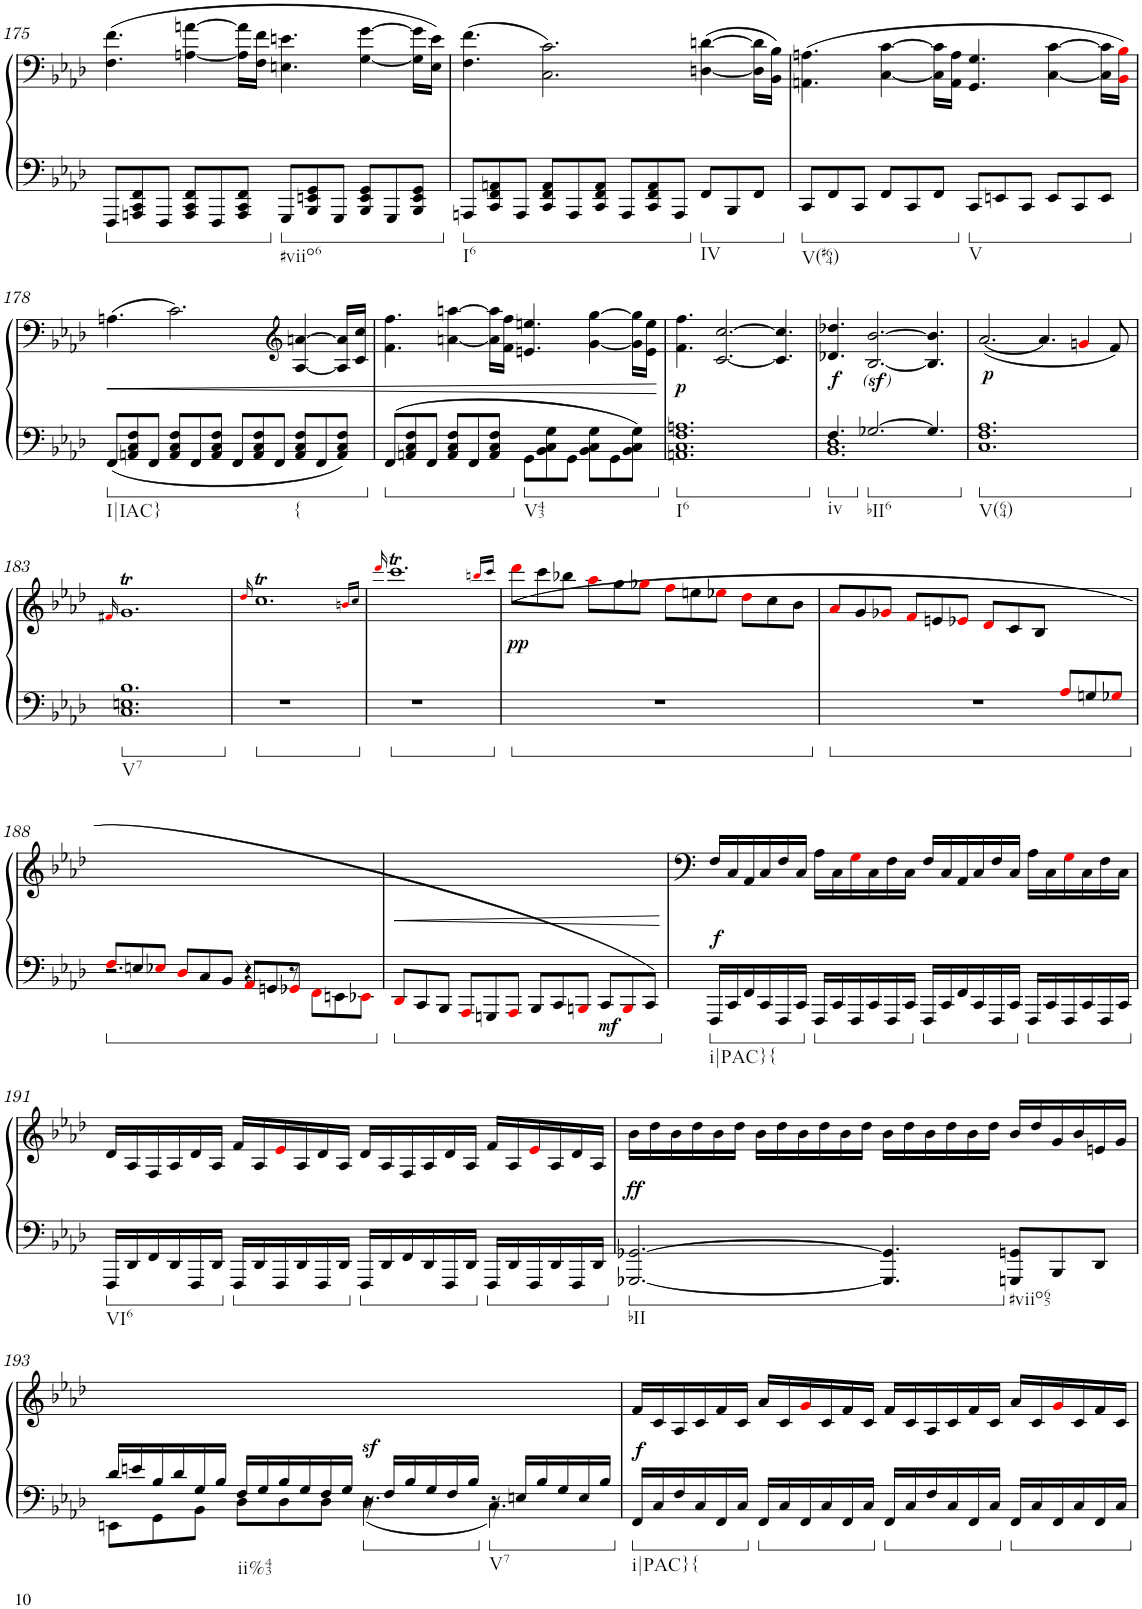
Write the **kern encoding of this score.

**kern	**kern	**dynam
*part1	*part1	*part1
*staff2	*staff1	*staff1/2
*I"Piano	*	*
*I'Pno.	*	*
!!LO:PB:g=z
*clefG2	*clefG2	*
*k[b-e-a-d-]	*k[b-e-a-d-]	*
*M12/8	*M12/8	*
=175	=175	=175
8FFF/L	(4.F\ 4.f\	.
8AAAn/ 8CC/ 8FF/	.	.
8FFF/J	.	.
8AAA/ 8CC/ 8FF/L	[4An\ [4an\	.
8FFF/	.	.
8AAA/ 8CC/ 8FF/J	16A\] 16a\]LL	.
.	16F\ 16f\JJ	.
!LO:TX:b:t=#viio6	!	!
8GGG/L	4.En\ 4.en\	.
8BBB-/ 8EEn/ 8GG/	.	.
8GGG/J	.	.
8BBB-/ 8EE/ 8GG/L	[4G\ [4g\	.
8GGG/	.	.
8BBB-/ 8EE/ 8GG/J	16G\] 16g\]LL	.
.	16E\ 16e\JJ)	.
=176	=176	=176
!LO:TX:b:t=I6	!	!
8AAAn/L	(4.F\ 4.f\	.
8CC/ 8FF/ 8AAn/	.	.
8AAA/J	.	.
8CC/ 8FF/ 8AA/L	2.C\ 2.c\)	.
8AAA/	.	.
8CC/ 8FF/ 8AA/J	.	.
8AAA/L	.	.
8CC/ 8FF/ 8AA/	.	.
8AAA/J	.	.
!LO:TX:b:t=IV	!	!
8FF/L	([4Dn\ [4dn\	.
8BBB-/	.	.
8FF/J	16D\] 16d\]LL	.
.	16BB-\ 16B-\JJ)	.
=177	=177	=177
!LO:TX:b:t=V(#64)	!	!
8CC/L	(4.AAn\ 4.An\	.
8FF/	.	.
8CC/J	.	.
8FF/L	[4C\ [4c\	.
8CC/	.	.
8FF/J	16C\] 16c\]LL	.
.	16AA\ 16A\JJ	.
!LO:TX:b:t=V	!	!
8CC/L	4.GG/ 4.G/	.
8EEn/	.	.
8CC/J	.	.
8EE/L	[4C\ [4c\	.
8CC/	.	.
8EE/J	16C\] 16c\]LL	.
.	16BB-i\ 16B-i\JJ)	.
!!LO:LB:g=z
=178	=178	=178
!LO:TX:b:t=I|IAC}	!	!
!	!	!LO:HP:b
8FF/L	(4.An\	<
8AAn/ 8C/ 8F/	.	.
8FF/J	.	.
8AA/ 8C/ 8F/L	2.c\)	.
8FF/	.	.
8AA/ 8C/ 8F/J	.	.
8FF/L	.	.
8AA/ 8C/ 8F/	.	.
8FF/J	.	.
*	*clefG2	*
!LO:TX:b:t={	!	!
8AA/ 8C/ 8F/L	[4A/ [4an/	.
8FF/	.	.
8AA/ 8C/ 8F/J	16A/] 16a/]LL	.
.	16c/ 16cc/JJ	.
=179	=179	=179
8FF/L	4.f\ 4.ff\	.
8AAn/ 8C/ 8F/	.	.
8FF/J	.	.
8AA/ 8C/ 8F/L	[4an\ [4aan\	.
8FF/	.	.
8AA/ 8C/ 8F/J	16a\] 16aa\]LL	.
.	16f\ 16ff\JJ	.
!LO:TX:b:t=V43	!	!
8GG\L	4.en/ 4.een/	.
8BB-\ 8C\ 8G\	.	.
8GG\J	.	.
8BB-\ 8C\ 8G\L	[4g\ [4gg\	.
8GG\	.	.
8BB-\ 8C\ 8G\J	16g\] 16gg\]LL	.
.	16e\ 16ee\JJ	.
.	.	[
=180	=180	=180
!LO:TX:b:t=I6	!	!
!	!	!LO:DY:b
1.AAn 1.C 1.F 1.An	4.f\ 4.ff\	p
.	[2.c/ [2.cc/	.
.	4.c/] 4.cc/]	.
=181	=181	=181
*^	*	*
!LO:TX:b:t=iv	!	!	!
!	!	!	!LO:DY:b
4.F/	1.BB- 1.D-	4.d-X/ 4.dd-X/	f
!LO:TX:b:t=bII6	!	!	!
!	!	!	!LO:DY:b
!	!	!	!LO:DY:n=1:b
[2.G-X/	.	[2.B-/z< [2.b-/z<	other-dynamics other-dynamics
4.G-/]	.	4.B-/] 4.b-/]	.
*v	*v	*	*
=182	=182	=182
!LO:TX:b:t=V(64)	!	!
!	!	!LO:DY:b
1.C 1.F 1.A-	([2.a-/	p
.	4.a-/]	.
.	4gni/	.
.	8f/)	.
!!LO:LB:g=z
=183	=183	=183
.	16qf#Xi/	.
!LO:TX:b:t=V7	!	!
1.C 1.En 1.B-	1.gt	.
=184	=184	=184
.	16qdd-i/	.
1.r	1.cct	.
.	16qbni/LL	.
.	16qcc/JJ	.
=185	=185	=185
.	16qddd-i/	.
1.r	1.ccct	.
.	16qbbni/LL	.
.	16qccc/JJ	.
=186	=186	=186
!	!	!LO:DY:b
1.r	(8ddd-i\L	pp
.	8ccc\	.
.	8bb-X\J	.
.	8aa-i\L	.
.	8gg\	.
.	8gg-Xi\J	.
.	8ffi\L	.
.	8een\	.
.	8ee-Xi\J	.
.	8dd-i\L	.
.	8cc\	.
.	8b-\J	.
=187	=187	=187
*^	*	*
8ryy	1.r	8a-i/L	.
.	.	8g/	.
.	.	8g-Xi/J	.
.	.	8fi/L	.
.	.	8en/	.
.	.	8e-Xi/J	.
.	.	8d-i/L	.
.	.	8c/	.
.	.	8B-/J	.
8A-i/L	.	4.ryy	.
8Gn/	.	.	.
8G-Xi/J	.	.	.
!!LO:LB:g=z
=188	=188	=188	=188
8Fi/L	2.r	8ryy	.
8En/	.	.	.
8E-Xi/J	.	.	.
8D-i/L	.	.	.
8C/	.	.	.
8BB-/J	.	.	.
8AA-i/L	4r	.	.
8GGn/	.	.	.
8GG-Xi/J	8r	.	.
4.ryy	8FFi\L	4ryy	.
.	8EEn\	.	.
.	8EE-Xi\J	8ryy	.
=189	=189	=189	=189
!	!	!	!LO:HP:b
*v	*v	*	*
8DD-i/L	1.ryy	<
8CC/	.	.
8BBB-/J	.	.
8AAA-i/L	.	.
8GGGn/	.	.
8AAA-i/J	.	.
8BBB-/L	.	.
8CC/	.	.
8BBBni/J	.	.
!	!	!LO:DY:b=2
8CC/L	.	mf
8BBBi/	.	.
8CC/J)	.	.
.	.	[
=190	=190	=190
!LO:TX:b:t=i|PAC}{	!	!
!	!	!LO:DY:a=2
16FFF/LL	16F/LL	f
16CC/	16C/	.
16FF/	16AA-/	.
16CC/	16C/	.
16FFF/	16F/	.
16CC/JJ	16C/JJ	.
16FFF/LL	16A-\LL	.
16CC/	16C\	.
16FFF/	16Gi\	.
16CC/	16C\	.
16FFF/	16F\	.
16CC/JJ	16C\JJ	.
16FFF/LL	16F/LL	.
16CC/	16C/	.
16FF/	16AA-/	.
16CC/	16C/	.
16FFF/	16F/	.
16CC/JJ	16C/JJ	.
16FFF/LL	16A-\LL	.
16CC/	16C\	.
16FFF/	16Gi\	.
16CC/	16C\	.
16FFF/	16F\	.
16CC/JJ	16C\JJ	.
!!LO:LB:g=z
=191	=191	=191
!LO:TX:b:t=VI6	!	!
16FFF/LL	16d-/LL	.
16DD-/	16A-/	.
16FF/	16F/	.
16DD-/	16A-/	.
16FFF/	16d-/	.
16DD-/JJ	16A-/JJ	.
16FFF/LL	16f/LL	.
16DD-/	16A-/	.
16FFF/	16e-i/	.
16DD-/	16A-/	.
16FFF/	16d-/	.
16DD-/JJ	16A-/JJ	.
16FFF/LL	16d-/LL	.
16DD-/	16A-/	.
16FF/	16F/	.
16DD-/	16A-/	.
16FFF/	16d-/	.
16DD-/JJ	16A-/JJ	.
16FFF/LL	16f/LL	.
16DD-/	16A-/	.
16FFF/	16e-i/	.
16DD-/	16A-/	.
16FFF/	16d-/	.
16DD-/JJ	16A-/JJ	.
=192	=192	=192
!LO:TX:b:t=bII	!	!
!	!	!LO:DY:a=2
[2.GGG-X/ [2.GG-X/	16b-\LL	ff
.	16dd-\	.
.	16b-\	.
.	16dd-\	.
.	16b-\	.
.	16dd-\JJ	.
.	16b-\LL	.
.	16dd-\	.
.	16b-\	.
.	16dd-\	.
.	16b-\	.
.	16dd-\JJ	.
4.GGG-/] 4.GG-/]	16b-\LL	.
.	16dd-\	.
.	16b-\	.
.	16dd-\	.
.	16b-\	.
.	16dd-\JJ	.
!LO:TX:b:t=#viio65	!	!
8GGGn/ 8GGn/L	16b-/LL	.
.	16dd-/	.
8BBB-/	16g/	.
.	16b-/	.
8DD-/J	16en/	.
.	16g/JJ	.
!!LO:LB:g=z
=193	=193	=193
*^	*	*
16d-/LL	8EEn\L	2.ryy	.
16en/	.	.	.
16B-/	8GG\	.	.
16d-/	.	.	.
16G/	8BB-\J	.	.
16B-/JJ	.	.	.
!LO:TX:b:t=ii%43	!	!	!
16F/LL	8D-\L	.	.
16G/	.	.	.
16B-/	8D-\	.	.
16G/	.	.	.
16F/	8D-\J	.	.
16G/JJ	.	.	.
!	!	!	!LO:DY:a=2
16ryy	4.D-\	16r	sf
16F/LL	.	16ryy	.
16B-/	.	.	.
16G/	.	.	.
16F/	.	.	.
16B-/JJ	.	.	.
!LO:TX:b:t=V7	!	!	!
16ryy	4.C\	16r	.
16En/LL	.	4ryy	.
16B-/	.	.	.
16G/	.	.	.
16E/	.	.	.
16B-/JJ	.	16ryy	.
*v	*v	*	*
=194	=194	=194
!LO:TX:b:t=i|PAC}{	!	!
16FF/LL	16f/LL	.
16C/	16c/	.
!	!	!LO:DY:a=2
16F/	16A-/	f
16C/	16c/	.
16FF/	16f/	.
16C/JJ	16c/JJ	.
16FF/LL	16a-/LL	.
16C/	16c/	.
16FF/	16gi/	.
16C/	16c/	.
16FF/	16f/	.
16C/JJ	16c/JJ	.
16FF/LL	16f/LL	.
16C/	16c/	.
16F/	16A-/	.
16C/	16c/	.
16FF/	16f/	.
16C/JJ	16c/JJ	.
16FF/LL	16a-/LL	.
16C/	16c/	.
16FF/	16gi/	.
16C/	16c/	.
16FF/	16f/	.
16C/JJ	16c/JJ	.
=	=	=
*-	*-	*-
